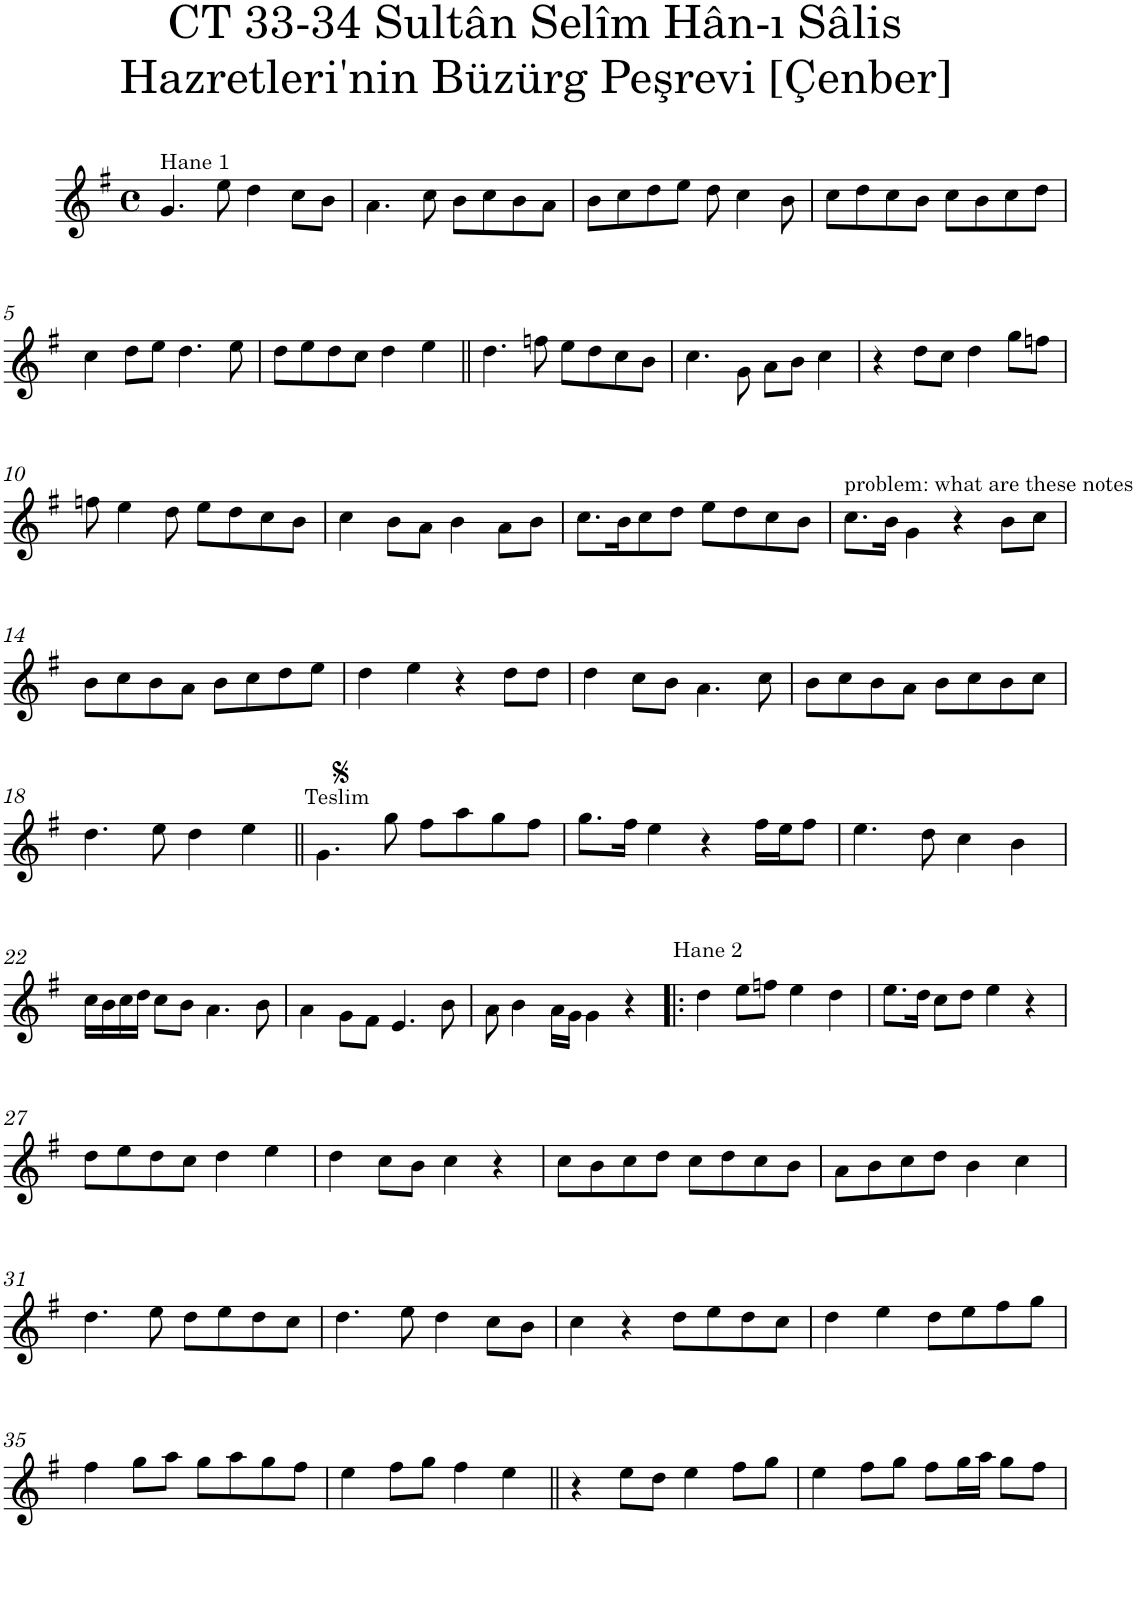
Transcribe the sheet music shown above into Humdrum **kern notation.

**kern
*part1
*staff1
*I"Piano
*I'Pno.
*clefG2
*k[f#]
*M4/4
*met(c)
=1
!LO:TX:a:t=Hane 1
4.g/
8ee\
4dd\
8cc\L
8b\J
=2
4.a\
8cc\
8b\L
8cc\
8b\
8a\J
=3
8b\L
8cc\
8dd\
8ee\J
8dd\
4cc\
8b\
=4
8cc\L
8dd\
8cc\
8b\J
8cc\L
8b\
8cc\
8dd\J
!!LO:LB:g=z
=5
4cc\
8dd\L
8ee\J
4.dd\
8ee\
=6
8dd\L
8ee\
8dd\
8cc\J
4dd\
4ee\
=7||
4.dd\
8ffn\
8ee\L
8dd\
8cc\
8b\J
=8
4.cc\
8g\
8a\L
8b\J
4cc\
=9
4r
8dd\L
8cc\J
4dd\
8gg\L
8ffn\J
!!LO:LB:g=z
=10
8ffn\
4ee\
8dd\
8ee\L
8dd\
8cc\
8b\J
=11
4cc\
8b\L
8a\J
4b\
8a\L
8b\J
=12
8.cc\L
16b\K
8cc\
8dd\J
8ee\L
8dd\
8cc\
8b\J
=13
!LO:TX:a:t=problem&colon; what are these notes
8.cc\L
16b\Jk
4g\
4r
8b\L
8cc\J
!!LO:LB:g=z
=14
8b\L
8cc\
8b\
8a\J
8b\L
8cc\
8dd\
8ee\J
=15
4dd\
4ee\
4r
8dd\L
8dd\J
=16
4dd\
8cc\L
8b\J
4.a\
8cc\
=17
8b\L
8cc\
8b\
8a\J
8b\L
8cc\
8b\
8cc\J
!!LO:LB:g=z
=18
4.dd\
8ee\
4dd\
4ee\
=19||
!LO:TX:a:t=Teslim
4.g\
8gg\
8ff#\L
8aa\
8gg\
8ff#\J
=20
8.gg\L
16ff#\Jk
4ee\
4r
16ff#\LL
16ee\J
8ff#\J
=21
4.ee\
8dd\
4cc\
4b\
!!LO:LB:g=z
=22
16cc\LL
16b\
16cc\
16dd\JJ
8cc\L
8b\J
4.a\
8b\
=23
4a\
8g\L
8f#\J
4.e/
8b\
=24
8a\
4b\
16a\LL
16g\JJ
4g\
4r
=25!|:
!LO:TX:a:t=Hane 2
4dd\
8ee\L
8ffn\J
4ee\
4dd\
=26
8.ee\L
16dd\Jk
8cc\L
8dd\J
4ee\
4r
!!LO:LB:g=z
=27
8dd\L
8ee\
8dd\
8cc\J
4dd\
4ee\
=28
4dd\
8cc\L
8b\J
4cc\
4r
=29
8cc\L
8b\
8cc\
8dd\J
8cc\L
8dd\
8cc\
8b\J
=30
8a\L
8b\
8cc\
8dd\J
4b\
4cc\
!!LO:LB:g=z
=31
4.dd\
8ee\
8dd\L
8ee\
8dd\
8cc\J
=32
4.dd\
8ee\
4dd\
8cc\L
8b\J
=33
4cc\
4r
8dd\L
8ee\
8dd\
8cc\J
=34
4dd\
4ee\
8dd\L
8ee\
8ff#\
8gg\J
!!LO:LB:g=z
=35
4ff#\
8gg\L
8aa\J
8gg\L
8aa\
8gg\
8ff#\J
=36
4ee\
8ff#\L
8gg\J
4ff#\
4ee\
=37||
4r
8ee\L
8dd\J
4ee\
8ff#\L
8gg\J
=38
4ee\
8ff#\L
8gg\J
8ff#\L
16gg\L
16aa\JJ
8gg\L
8ff#\J
=
*-
